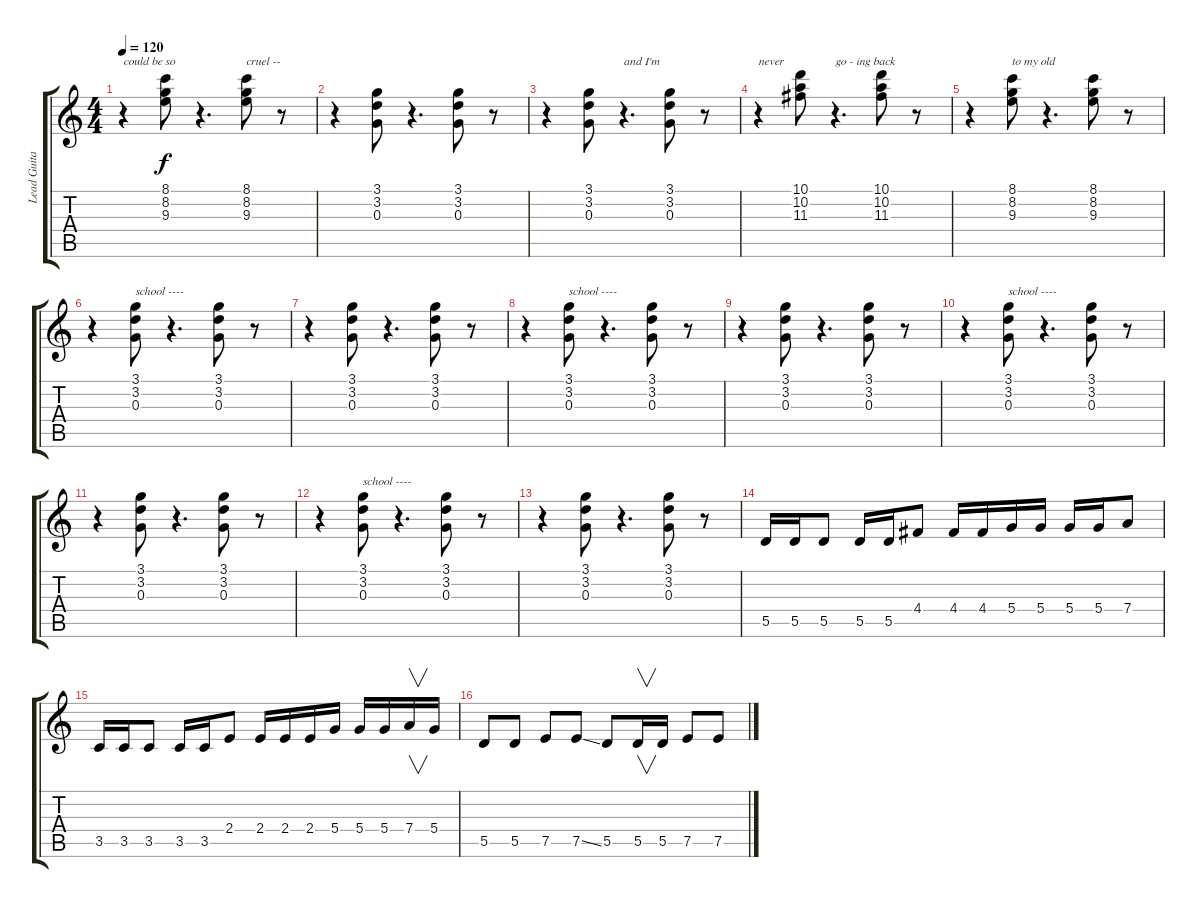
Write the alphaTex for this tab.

\track ("Lead Guitar" "Lead Guita") {instrument overdrivenguitar}
\staff {score tabs}
\tuning (E4 B3 G3 D3 A2 E2) {hide}
\ts (4 4)
\tempo 120
\clef g2
\ks c
r.4{txt "could be so" dy f} (8.1 8.2 9.3).8 r.4{d} (8.1 8.2 9.3).8{txt "cruel --"} r.8 |
r.4 (3.1 3.2 0.3).8 r.4{d} (3.1 3.2 0.3).8 r.8 |
r.4 (3.1 3.2 0.3).8 r.4{d txt "and I'm"} (3.1 3.2 0.3).8 r.8 |
r.4{txt "never"} (10.1 10.2 11.3).8 r.4{d txt "go - ing back"} (10.1 10.2 11.3).8 r.8 |
r.4 (8.1 8.2 9.3).8{txt "to my old"} r.4{d} (8.1 8.2 9.3).8 r.8 |
r.4 (3.1 3.2 0.3).8{txt "school ----"} r.4{d} (3.1 3.2 0.3).8 r.8 |
r.4 (3.1 3.2 0.3).8 r.4{d} (3.1 3.2 0.3).8 r.8 |
r.4 (3.1 3.2 0.3).8{txt "school ----"} r.4{d} (3.1 3.2 0.3).8 r.8 |
r.4 (3.1 3.2 0.3).8 r.4{d} (3.1 3.2 0.3).8 r.8 |
r.4 (3.1 3.2 0.3).8{txt "school ----"} r.4{d} (3.1 3.2 0.3).8 r.8 |
r.4 (3.1 3.2 0.3).8 r.4{d} (3.1 3.2 0.3).8 r.8 |
r.4 (3.1 3.2 0.3).8{txt "school ----"} r.4{d} (3.1 3.2 0.3).8 r.8 |
r.4 (3.1 3.2 0.3).8 r.4{d} (3.1 3.2 0.3).8 r.8 |
5.5.16 5.5.16 5.5.8 5.5.16 5.5.16 4.4.8 4.4.16 4.4.16 5.4.16 5.4.16 5.4.16 5.4.16 7.4.8 |
3.5.16 3.5.16 3.5.8 3.5.16 3.5.16 2.4.8 2.4.16 2.4.16 2.4.16 5.4.16 5.4.16 5.4.16 7.4.16{v} 5.4.16 |
5.5.8 5.5.8 7.5.8 7.5{ss}.8 5.5.8 5.5.16{v} 5.5.16 7.5.8 7.5.8
